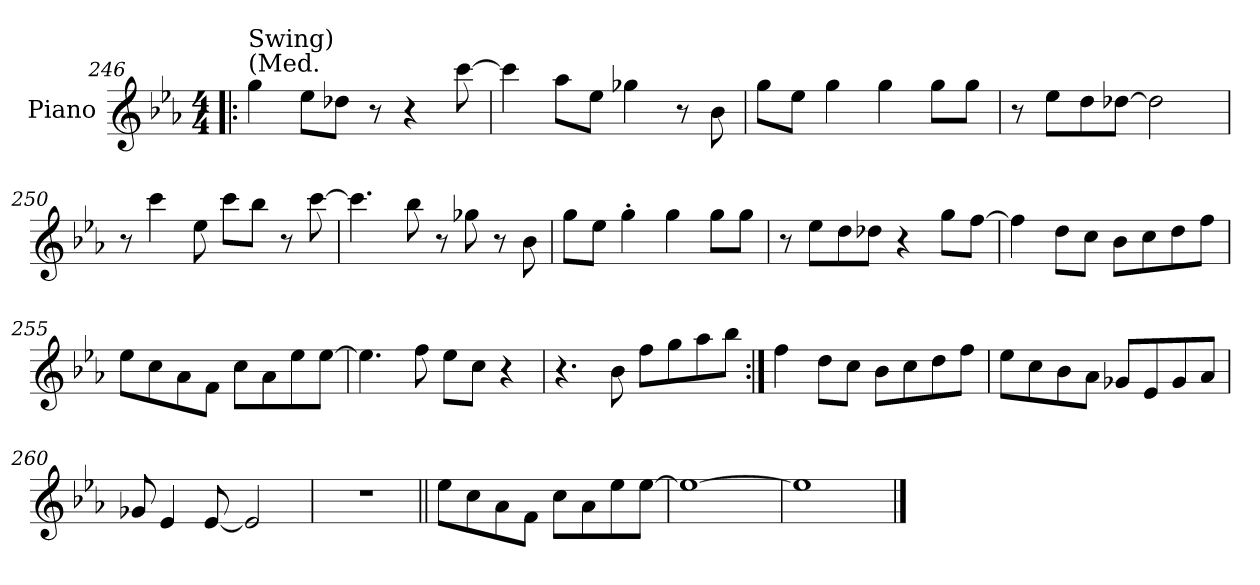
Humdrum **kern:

**kern
*part1
*staff1
*I"Piano
*I'Pno.
!!LO:PB:g=z
*clefG2
*k[b-e-a-]
*M4/4
*MM184
=246!|:
!LO:TX:a:t=(Med.
!LO:TX:t=Swing)
4gg\
8ee-\L
8dd-X\J
8r
4r
[8ccc\
=247
4ccc\]
8aa-\L
8ee-\J
4gg-X\
8r
8b-\
=248
8gg\L
8ee-\J
4gg\
4gg\
8gg\L
8gg\J
=249
8r
8ee-\L
8dd\
[8dd-X\J
2dd-\]
!!LO:LB:g=z
=250
8r
4ccc\
8ee-\
8ccc\L
8bb-\J
8r
[8ccc\
=251
4.ccc\]
8bb-\
8r
8gg-X\
8r
8b-\
=252
8gg\L
8ee-\J
4gg'\
4gg\
8gg\L
8gg\J
=253
8r
8ee-\L
8dd\
8dd-X\J
4r
8gg\L
[8ff\J
!!LO:LB:g=z
=254
4ff\]
8dd\L
8cc\J
8b-\L
8cc\
8dd\
8ff\J
=255
8ee-\L
8cc\
8a-\
8f\J
8cc\L
8a-\
8ee-\
[8ee-\J
=256
4.ee-\]
8ff\
8ee-\L
8cc\J
4r
=257
4.r
8b-\
8ff\L
8gg\
8aa-\
8bb-\J
!!LO:LB:g=z
=258:|!
4ff\
8dd\L
8cc\J
8b-\L
8cc\
8dd\
8ff\J
=259
8ee-\L
8cc\
8b-\
8a-\J
8g-X/L
8e-/
8g-/
8a-/J
=260
8g-X/
4e-/
[8e-/
2e-/]
=261
1r
!!LO:LB:g=z
=262||
8ee-\L
8cc\
8a-\
8f\J
8cc\L
8a-\
8ee-\
[8ee-\J
=263
1ee-_
=264
1ee-]
==
*-
